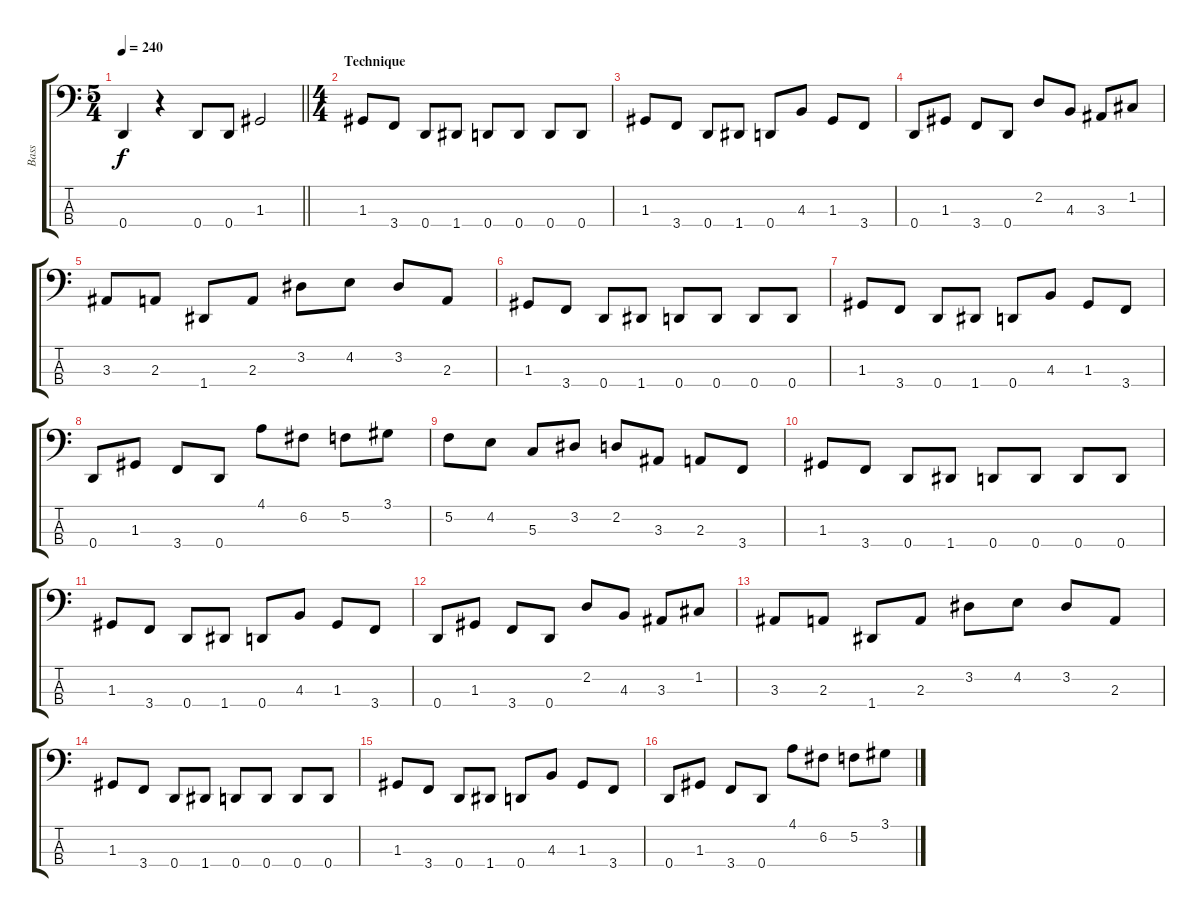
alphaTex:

\track ("Bass" "Bass") {instrument electricbasspick}
\staff {score tabs}
\tuning (F2 C2 G1 D1) {hide}
\ts (5 4)
\tempo 240
\clef f4
\barLineRight lightlight
\ks c
0.4.4{dy f} r.4 0.4.8 0.4.8 1.3.2 |
\ts (4 4)
\section ("" "Technique")
1.3.8 3.4.8 0.4.8 1.4.8 0.4.8 0.4.8 0.4.8 0.4.8 |
1.3.8 3.4.8 0.4.8 1.4.8 0.4.8 4.3.8 1.3.8 3.4.8 |
0.4.8 1.3.8 3.4.8 0.4.8 2.2.8 4.3.8 3.3.8 1.2.8 |
3.3.8 2.3.8 1.4.8 2.3.8 3.2.8 4.2.8 3.2.8 2.3.8 |
1.3.8 3.4.8 0.4.8 1.4.8 0.4.8 0.4.8 0.4.8 0.4.8 |
1.3.8 3.4.8 0.4.8 1.4.8 0.4.8 4.3.8 1.3.8 3.4.8 |
0.4.8 1.3.8 3.4.8 0.4.8 4.1.8 6.2.8 5.2.8 3.1.8 |
5.2.8 4.2.8 5.3.8 3.2.8 2.2.8 3.3.8 2.3.8 3.4.8 |
1.3.8 3.4.8 0.4.8 1.4.8 0.4.8 0.4.8 0.4.8 0.4.8 |
1.3.8 3.4.8 0.4.8 1.4.8 0.4.8 4.3.8 1.3.8 3.4.8 |
0.4.8 1.3.8 3.4.8 0.4.8 2.2.8 4.3.8 3.3.8 1.2.8 |
3.3.8 2.3.8 1.4.8 2.3.8 3.2.8 4.2.8 3.2.8 2.3.8 |
1.3.8 3.4.8 0.4.8 1.4.8 0.4.8 0.4.8 0.4.8 0.4.8 |
1.3.8 3.4.8 0.4.8 1.4.8 0.4.8 4.3.8 1.3.8 3.4.8 |
0.4.8 1.3.8 3.4.8 0.4.8 4.1.8 6.2.8 5.2.8 3.1.8
